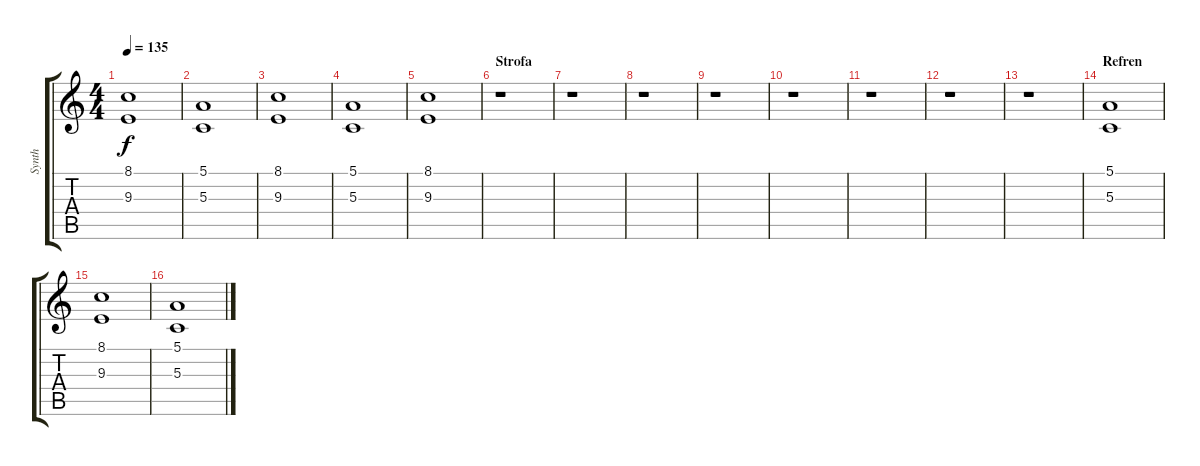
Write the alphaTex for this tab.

\track ("Synth" "Synth") {instrument stringensemble1}
\staff {score tabs}
\tuning (E4 B3 G3 D3 A2 E2) {hide}
\ts (4 4)
\tempo 135
\clef g2
\ks c
(8.1 9.3).1{dy f} |
(5.1 5.3).1 |
(8.1 9.3).1 |
(5.1 5.3).1 |
(8.1 9.3).1 |
\section ("" "Strofa")
r.1 |
r.1 |
r.1 |
r.1 |
r.1 |
r.1 |
r.1 |
r.1 |
\section ("" "Refren")
(5.1 5.3).1 |
(8.1 9.3).1 |
(5.1 5.3).1
